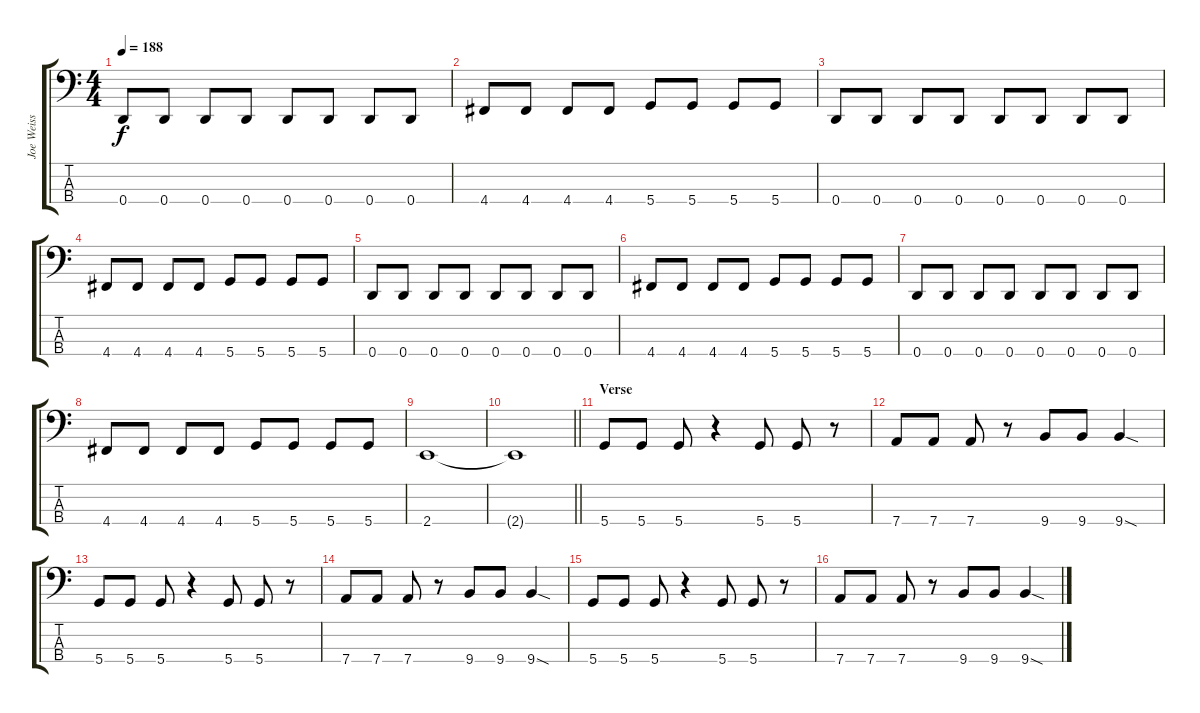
\track ("Joe Weiss" "Joe Weiss") {instrument electricbasspick}
\staff {score tabs}
\tuning (G2 D2 A1 D1) {hide}
\ts (4 4)
\tempo 188
\clef f4
\ks c
0.4.8{dy f} 0.4.8 0.4.8 0.4.8 0.4.8 0.4.8 0.4.8 0.4.8 |
4.4.8 4.4.8 4.4.8 4.4.8 5.4.8 5.4.8 5.4.8 5.4.8 |
0.4.8 0.4.8 0.4.8 0.4.8 0.4.8 0.4.8 0.4.8 0.4.8 |
4.4.8 4.4.8 4.4.8 4.4.8 5.4.8 5.4.8 5.4.8 5.4.8 |
0.4.8 0.4.8 0.4.8 0.4.8 0.4.8 0.4.8 0.4.8 0.4.8 |
4.4.8 4.4.8 4.4.8 4.4.8 5.4.8 5.4.8 5.4.8 5.4.8 |
0.4.8 0.4.8 0.4.8 0.4.8 0.4.8 0.4.8 0.4.8 0.4.8 |
4.4.8 4.4.8 4.4.8 4.4.8 5.4.8 5.4.8 5.4.8 5.4.8 |
2.4.1 |
\barLineRight lightlight
2.4{t}.1 |
\section ("" "Verse")
5.4.8 5.4.8 5.4.8 r.4 5.4.8 5.4.8 r.8 |
7.4.8 7.4.8 7.4.8 r.8 9.4.8 9.4.8 9.4{sod}.4 |
5.4.8 5.4.8 5.4.8 r.4 5.4.8 5.4.8 r.8 |
7.4.8 7.4.8 7.4.8 r.8 9.4.8 9.4.8 9.4{sod}.4 |
5.4.8 5.4.8 5.4.8 r.4 5.4.8 5.4.8 r.8 |
7.4.8 7.4.8 7.4.8 r.8 9.4.8 9.4.8 9.4{sod}.4
